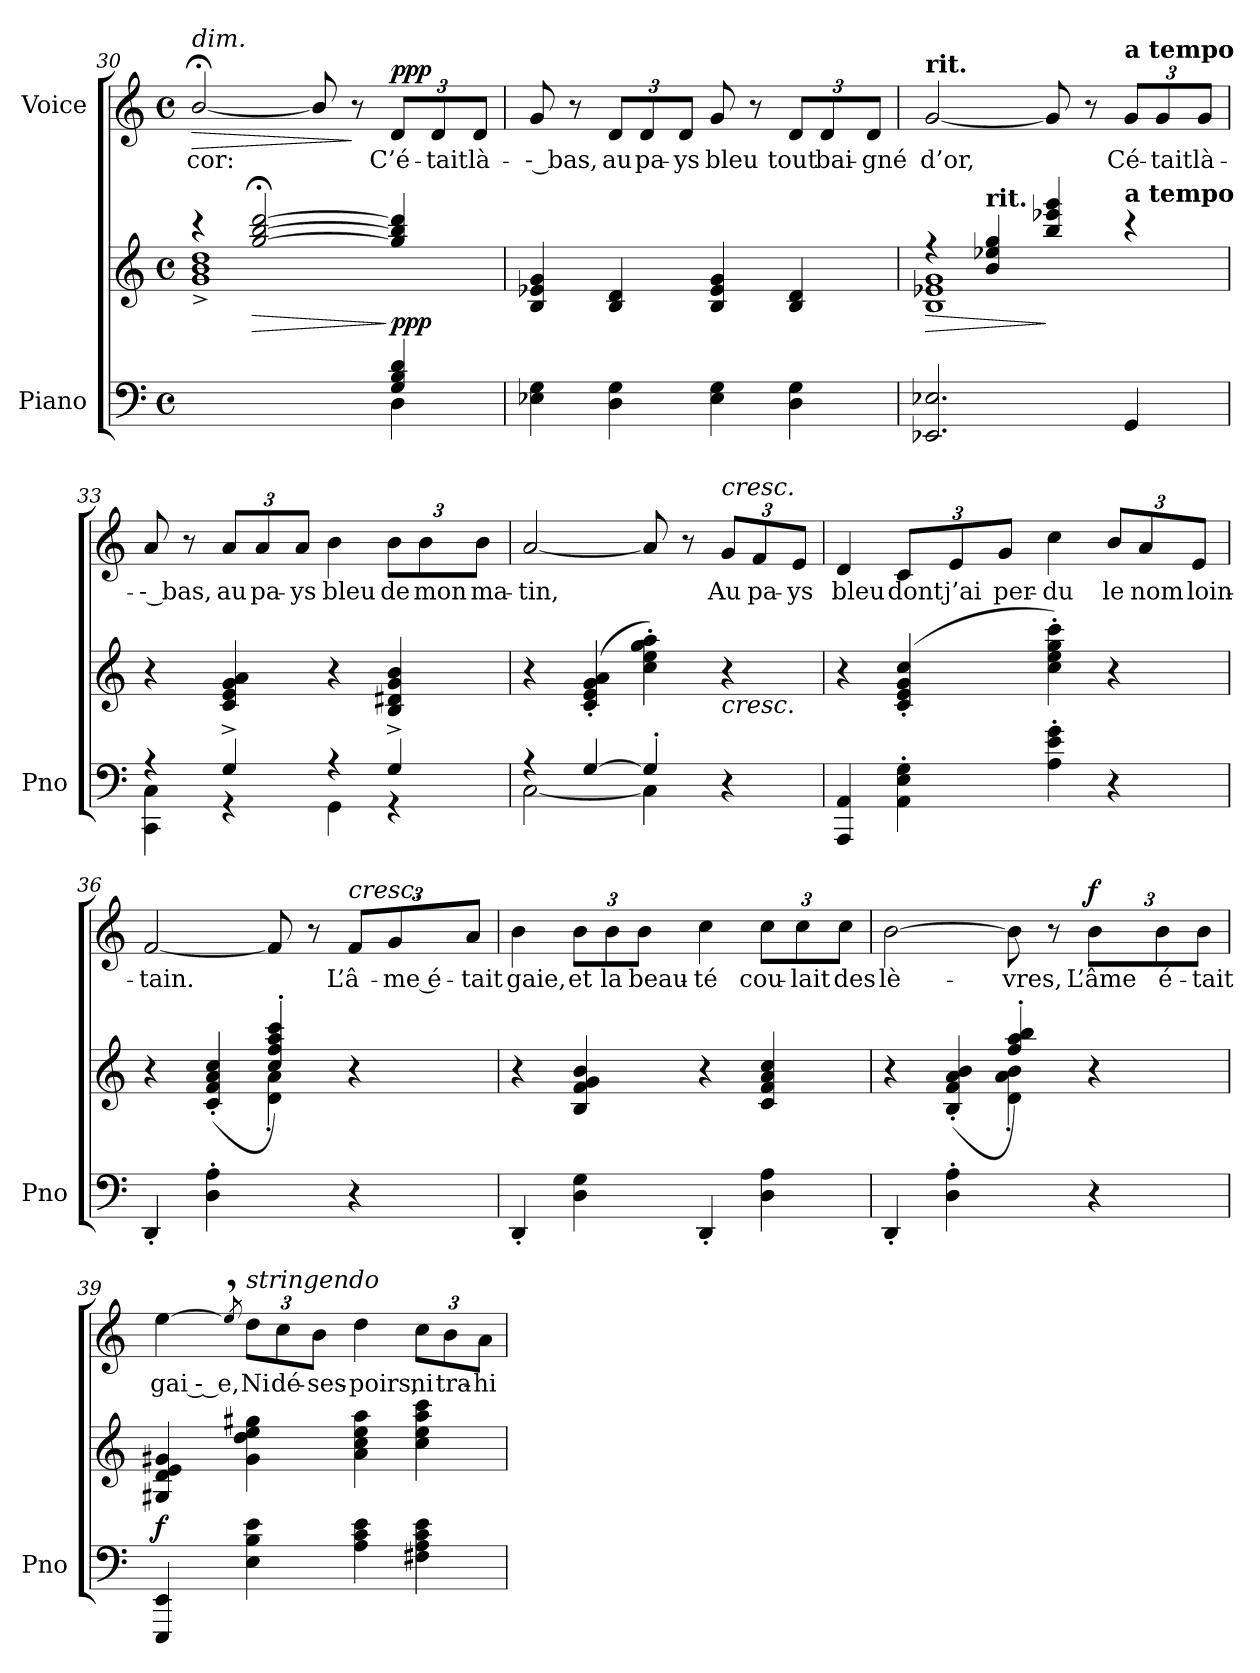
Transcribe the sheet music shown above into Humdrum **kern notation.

**kern	**kern	**dynam	**kern	**text	**dynam
*part2	*part2	*part2	*part1	*part1	*part1
*staff3	*staff2	*staff2/3	*staff1	*staff1	*staff1
*I"Piano	*	*	*I"Voice	*	*
*I'Pno	*	*	*	*	*
*clefF4	*clefG2	*	*clefG2	*	*
*k[]	*k[]	*	*k[]	*	*
*M4/4	*M4/4	*	*M4/4	*	*
*met(c)	*met(c)	*	*met(c)	*	*
=30	=30	=30	=30	=30	=30
*^	*^	*	*	*	*
!	!	!	!	!	!LO:TX:a:i:t=dim.	!	!
!	!	!	!	!	!	!	!LO:HP:b
2ryy	2.ryy	4r	1g^ 1b^ 1dd^	.	[2b;</	cor:	>
!	!	!	!	!LO:HP:b	!	!	!
.	.	[2gg/;< [2bb/;< [2ddd/;<	.	>	.	.	.
4ryy	.	.	.	.	8b/]	.	.
.	.	.	.	.	8r	.	]
!	!	!	!	!LO:DY:n=1:b	!	!	!LO:DY:a
4G/ 4B/ 4d/	4D\	4gg/] 4bb/] 4ddd/]	.	] ppp	12d/L	C’é-	ppp
.	.	.	.	.	12d/	-tait	.
.	.	.	.	.	12d/J	là--	.
*v	*v	*	*	*	*	*	*
*	*v	*v	*	*	*	*
=31	=31	=31	=31	=31	=31
4E-X\ 4G\	4B/ 4e-X/ 4g/	.	8g/	-- bas,	.
.	.	.	8r	.	.
4D\ 4G\	4B/ 4d/	.	12d/L	au	.
.	.	.	12d/	pa-	.
.	.	.	12d/J	-ys	.
4E-\ 4G\	4B/ 4e-/ 4g/	.	8g/	bleu	.
.	.	.	8r	.	.
4D\ 4G\	4B/ 4d/	.	12d/L	tout	.
.	.	.	12d/	bai-	.
.	.	.	12d/J	-gné	.
=32	=32	=32	=32	=32	=32
!	!	!	!LO:TX:a:B:t=rit.	!	!
!	!	!LO:HP:b	!	!	!
*	*^	*	*	*	*
!	!	!	!LO:DY:n=1:b	!	!	!
!	!	!	!LO:DY:n=2:b	!	!	!
2.EE-X/ 2.E-X/	4r	1B 1e-X 1g	> other-dynamics ppp	[2g/	d’or,	.
!	!LO:TX:a:B:t=rit.	!	!	!	!	!
.	4b/ 4ee-X/ 4gg/	.	.	.	.	.
.	4bb/ 4eee-X/ 4ggg/	.	]	8g/]	.	.
.	.	.	.	8r	.	.
!	!	!	!	!LO:TX:a:B:t=a tempo	!	!
!	!LO:TX:a:B:t=a tempo	!	!	!	!	!
!	!	!	!	!	!	!LO:DY:a
!	!	!	!	!	!	!LO:DY:n=1:a
4GG/	4r	.	.	12g/L	Cé-	other-dynamics ppp
.	.	.	.	12g/	-tait	.
.	.	.	.	12g/J	là-	.
*	*v	*v	*	*	*	*
=33	=33	=33	=33	=33	=33
*^	*	*	*	*	*
4r	4CC\ 4C\	4r	.	8a/	-- bas,	.
.	.	.	.	8r	.	.
4G^/	4r	4c/ 4e/ 4g/ 4a/	.	12a/L	au	.
.	.	.	.	12a/	pa-	.
.	.	.	.	12a/J	-ys	.
4r	4GG\	4r	.	4b\	bleu	.
4G^/	4r	4B/ 4d#X/ 4g/ 4b/	.	12b\L	de	.
.	.	.	.	12b\	mon	.
.	.	.	.	12b\J	ma-	.
=34	=34	=34	=34	=34	=34	=34
4r	[2C\	4r	.	[2a/	-tin,	.
[4G/	.	(4c/' 4e/' 4g/' 4a/'	.	.	.	.
4G'/]	4C\]	4cc\' 4ee\' 4gg\' 4aa\')	.	8a/]	.	.
.	.	.	.	8r	.	.
!	!	!	!	!LO:TX:a:i:t=cresc.	!	!
!	!	!LO:TX:b:i:t=cresc.	!	!	!	!
4r	4ryy	4r	.	12g/L	Au	.
.	.	.	.	12f/	pa-	.
.	.	.	.	12e/J	-ys	.
*v	*v	*	*	*	*	*
=35	=35	=35	=35	=35	=35
4AAA/ 4AA/	4r	.	4d/	bleu	.
4AA\' 4E\' 4G\'	(4c/' 4e/' 4g/' 4cc/'	.	12c/L	dont	.
.	.	.	12e/	j’ai	.
.	.	.	12g/J	per-	.
4A\' 4e\' 4g\'	4cc\' 4ee\' 4gg\' 4ccc\')	.	4cc\	-du	.
4r	4r	.	12b/L	le	.
.	.	.	12a/	nom	.
.	.	.	12e/J	loin-	.
=36	=36	=36	=36	=36	=36
*	*^	*	*	*	*
(<4DD'/	4r	2ryy	.	[2f/	-tain.	.
4D\' 4A\'	(>4c/' 4f/' 4a/' 4cc/'	.	.	.	.	.
4ryy	4cc/'> 4ff/'> 4aa/'> 4ccc/'>)	4d\'< 4a\'<)	.	8f/]	.	.
.	.	.	.	8r	.	.
!	!	!	!	!LO:TX:a:i:t=cresc.	!	!
4r	4r	4ryy	.	12f/L	L’â-	.
.	.	.	.	12g/	-me é-	.
.	.	.	.	12a/J	-tait	.
*	*v	*v	*	*	*	*
=37	=37	=37	=37	=37	=37
4DD'/	4r	.	4b\	gaie,	.
4D\ 4G\	4B/ 4f/ 4g/ 4b/	.	12b\L	et	.
.	.	.	12b\	la	.
.	.	.	12b\J	beau-	.
4DD'/	4r	.	4cc\	-té	.
4D\ 4A\	4c/ 4f/ 4a/ 4cc/	.	12cc\L	cou-	.
.	.	.	12cc\	-lait	.
.	.	.	12cc\J	des	.
=38	=38	=38	=38	=38	=38
*	*^	*	*	*	*
(<4DD'/	4r	2ryy	.	[2b\	lè-	.
4D\' 4A\'	(>4B/'< 4f/'< 4a/'< 4b/'<	.	.	.	.	.
4ryy	4ff/'> 4aa/'> 4bb/'>)	4d\'< 4a\'< 4b\'<)	.	8b\]	-vres,	.
.	.	.	.	8r	.	.
!	!	!	!	!	!	!LO:DY:a
4r	4r	4ryy	.	12b\L	L’âme	f
.	.	.	.	12b\	é-	.
.	.	.	.	12b\J	-tait	.
*	*v	*v	*	*	*	*
=39	=39	=39	=39	=39	=39
!	!	!LO:DY:b	!	!	!
4EEE/ 4EE/	4G#X/ 4d/ 4e/ 4g#X/	f	[<4ee,\	gai - e,	.
.	.	.	8qee/]	.	.
!	!	!	!LO:TX:i:t=stringendo	!	!
4E\ 4B\ 4e\	4g#\ 4dd\ 4ee\ 4gg#X\	.	12dd\L	Ni	.
.	.	.	12cc\	dé-	.
.	.	.	12b\J	-ses-	.
4A\ 4c\ 4e\	4a\ 4cc\ 4ee\ 4aa\	.	4dd\	-poirs,	.
4F#X\ 4A\ 4c\ 4e\	4cc\ 4ee\ 4aa\ 4ccc\	.	12cc\L	ni	.
.	.	.	12b\	tra-	.
.	.	.	12a\J	-hi-	.
=	=	=	=	=	=
*-	*-	*-	*-	*-	*-
